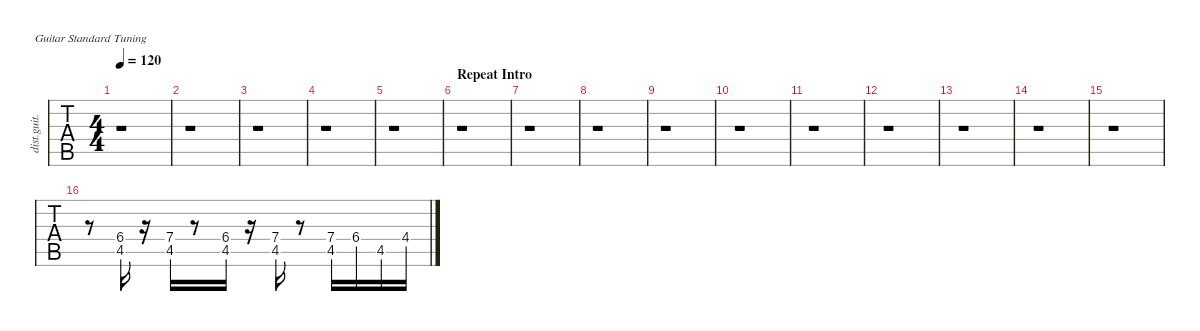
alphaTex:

\defaultSystemsLayout 4
\hideDynamics
\bracketExtendMode nobrackets
\track ("Rythm Guitar 2" "dist.guit.") {instrument distortionguitar}
\staff {tabs}
\tuning (E4 B3 G3 D3 A2 E2)
\ts (4 4)
\tempo 120
\clef g2
\ks c
r.1{dy f} |
r.1 |
r.1 |
r.1 |
r.1 |
\section ("" "Repeat Intro")
r.1 |
r.1 |
r.1 |
r.1 |
r.1 |
r.1 |
r.1 |
r.1 |
r.1 |
r.1 |
r.8 (6.4{acc #} 4.5{acc #}).16 r.16 (7.4 4.5{acc #}).16 r.8 (6.4{acc #} 4.5{acc #}).16 r.16 (7.4 4.5{acc #}).16 r.8 (7.4 4.5{acc #}).16 6.4{acc #}.16 4.5{acc #}.16 4.4{acc #}.16
